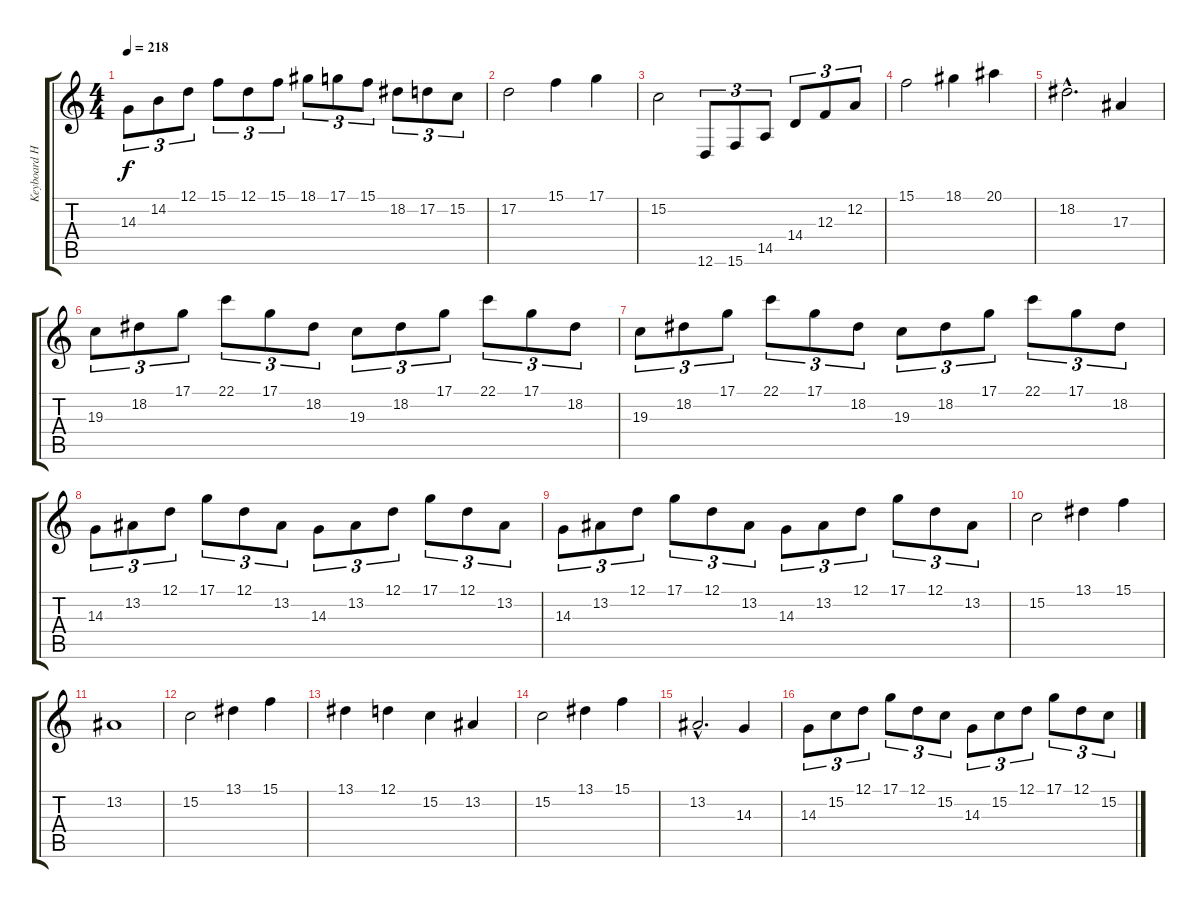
\track ("Keyboard Harmonies" "Keyboard H") {instrument fx8scifi}
\staff {score tabs}
\tuning (D4 A3 F3 C3 G2 D2) {hide}
\ts (4 4)
\tempo 218
\clef g2
\ks c
14.3.8{tu (3 2) dy f} 14.2.8{tu (3 2)} 12.1.8{tu (3 2)} 15.1.8{tu (3 2)} 12.1.8{tu (3 2)} 15.1.8{tu (3 2)} 18.1.8{tu (3 2)} 17.1.8{tu (3 2)} 15.1.8{tu (3 2)} 18.2.8{tu (3 2)} 17.2.8{tu (3 2)} 15.2.8{tu (3 2)} |
17.2.2 15.1.4 17.1.4 |
15.2.2 12.6.8{tu (3 2)} 15.6.8{tu (3 2)} 14.5.8{tu (3 2)} 14.4.8{tu (3 2)} 12.3.8{tu (3 2)} 12.2.8{tu (3 2)} |
15.1.2 18.1.4 20.1.4 |
18.2{hac}.2{d} 17.3.4 |
19.3.8{tu (3 2)} 18.2.8{tu (3 2)} 17.1.8{tu (3 2)} 22.1.8{tu (3 2)} 17.1.8{tu (3 2)} 18.2.8{tu (3 2)} 19.3.8{tu (3 2)} 18.2.8{tu (3 2)} 17.1.8{tu (3 2)} 22.1.8{tu (3 2)} 17.1.8{tu (3 2)} 18.2.8{tu (3 2)} |
19.3.8{tu (3 2)} 18.2.8{tu (3 2)} 17.1.8{tu (3 2)} 22.1.8{tu (3 2)} 17.1.8{tu (3 2)} 18.2.8{tu (3 2)} 19.3.8{tu (3 2)} 18.2.8{tu (3 2)} 17.1.8{tu (3 2)} 22.1.8{tu (3 2)} 17.1.8{tu (3 2)} 18.2.8{tu (3 2)} |
14.3.8{tu (3 2)} 13.2.8{tu (3 2)} 12.1.8{tu (3 2)} 17.1.8{tu (3 2)} 12.1.8{tu (3 2)} 13.2.8{tu (3 2)} 14.3.8{tu (3 2)} 13.2.8{tu (3 2)} 12.1.8{tu (3 2)} 17.1.8{tu (3 2)} 12.1.8{tu (3 2)} 13.2.8{tu (3 2)} |
14.3.8{tu (3 2)} 13.2.8{tu (3 2)} 12.1.8{tu (3 2)} 17.1.8{tu (3 2)} 12.1.8{tu (3 2)} 13.2.8{tu (3 2)} 14.3.8{tu (3 2)} 13.2.8{tu (3 2)} 12.1.8{tu (3 2)} 17.1.8{tu (3 2)} 12.1.8{tu (3 2)} 13.2.8{tu (3 2)} |
15.2.2 13.1.4 15.1.4 |
13.2.1 |
15.2.2 13.1.4 15.1.4 |
13.1.4 12.1.4 15.2.4 13.2.4 |
15.2.2 13.1.4 15.1.4 |
13.2{hac}.2{d} 14.3.4 |
14.3.8{tu (3 2)} 15.2.8{tu (3 2)} 12.1.8{tu (3 2)} 17.1.8{tu (3 2)} 12.1.8{tu (3 2)} 15.2.8{tu (3 2)} 14.3.8{tu (3 2)} 15.2.8{tu (3 2)} 12.1.8{tu (3 2)} 17.1.8{tu (3 2)} 12.1.8{tu (3 2)} 15.2.8{tu (3 2)}
